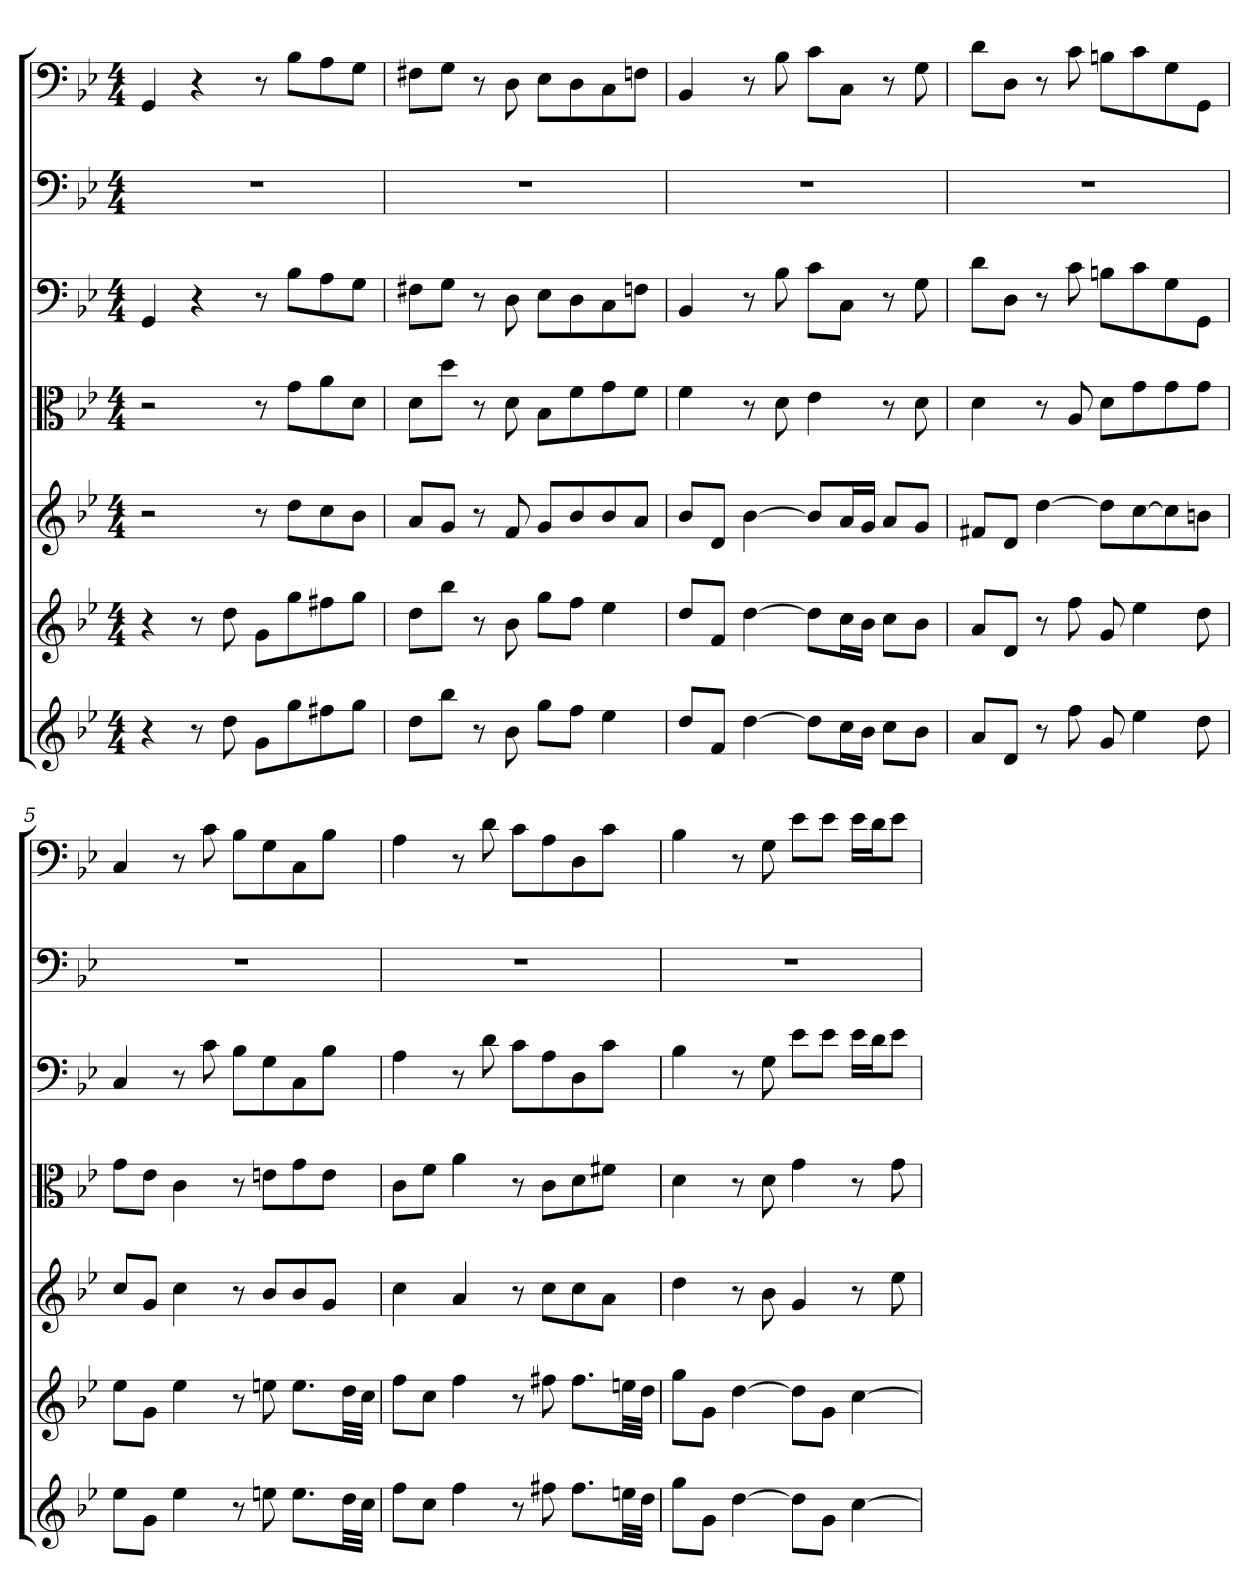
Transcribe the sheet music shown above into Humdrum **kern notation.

**kern	**kern	**kern	**kern	**kern	**kern	**kern
*part7	*part6	*part5	*part4	*part3	*part2	*part1
*staff7	*staff6	*staff5	*staff4	*staff3	*staff2	*staff1
*clefG2	*clefG2	*clefG2	*clefC3	*clefF4	*clefF4	*clefF4
*k[b-e-]	*k[b-e-]	*k[b-e-]	*k[b-e-]	*k[b-e-]	*k[b-e-]	*k[b-e-]
*g:	*g:	*g:	*g:	*g:	*g:	*g:
*M4/4	*M4/4	*M4/4	*M4/4	*M4/4	*M4/4	*M4/4
=1	=1	=1	=1	=1	=1	=1
4r	4r	2r	2r	4GG/	1r	4GG/
8r	8r	.	.	4r	.	4r
8dd\	8dd\	.	.	.	.	.
8g\L	8g\L	8r	8r	8r	.	8r
8gg\	8gg\	8dd\L	8g\L	8B-\L	.	8B-\L
8ff#X\	8ff#X\	8cc\	8a\	8A\	.	8A\
8gg\J	8gg\J	8b-\J	8d\J	8G\J	.	8G\J
=2	=2	=2	=2	=2	=2	=2
8dd\L	8dd\L	8a/L	8d\L	8F#X\L	1r	8F#X\L
8bb-\J	8bb-\J	8g/J	8dd\J	8G\J	.	8G\J
8r	8r	8r	8r	8r	.	8r
8b-\	8b-\	8f/	8d\	8D\	.	8D\
8gg\L	8gg\L	8g/L	8B-\L	8E-\L	.	8E-\L
8ff\J	8ff\J	8b-/	8f\	8D\	.	8D\
4ee-\	4ee-\	8b-/	8g\	8C\	.	8C\
.	.	8a/J	8f\J	8Fn\J	.	8Fn\J
=3	=3	=3	=3	=3	=3	=3
8dd/L	8dd/L	8b-/L	4f\	4BB-/	1r	4BB-/
8f/J	8f/J	8d/J	.	.	.	.
[4dd\	[4dd\	[4b-\	8r	8r	.	8r
.	.	.	8d\	8B-\	.	8B-\
8dd\L]	8dd\L]	8b-/L]	4e-\	8c\L	.	8c\L
16cc\L	16cc\L	16a/L	.	8C\J	.	8C\J
16b-\JJ	16b-\JJ	16g/JJ	.	.	.	.
8cc\L	8cc\L	8a/L	8r	8r	.	8r
8b-\J	8b-\J	8g/J	8d\	8G\	.	8G\
=4	=4	=4	=4	=4	=4	=4
8a/L	8a/L	8f#X/L	4d\	8d\L	1r	8d\L
8d/J	8d/J	8d/J	.	8D\J	.	8D\J
8r	8r	[4dd\	8r	8r	.	8r
8ff\	8ff\	.	8A/	8c\	.	8c\
8g/	8g/	8dd\L]	8d\L	8Bn\L	.	8Bn\L
4ee-\	4ee-\	[8cc\	8g\	8c\	.	8c\
.	.	8cc\]	8g\	8G\	.	8G\
8dd\	8dd\	8bn\J	8g\J	8GG\J	.	8GG\J
=5	=5	=5	=5	=5	=5	=5
8ee-\L	8ee-\L	8cc/L	8g\L	4C/	1r	4C/
8g\J	8g\J	8g/J	8e-\J	.	.	.
4ee-\	4ee-\	4cc\	4c\	8r	.	8r
.	.	.	.	8c\	.	8c\
8r	8r	8r	8r	8B-\L	.	8B-\L
8een\	8een\	8b-/L	8en\L	8G\	.	8G\
8.ee\L	8.ee\L	8b-/	8g\	8C\	.	8C\
.	.	8g/J	8e\J	8B-\J	.	8B-\J
32dd\LL	32dd\LL	.	.	.	.	.
32cc\JJJ	32cc\JJJ	.	.	.	.	.
=6	=6	=6	=6	=6	=6	=6
8ff\L	8ff\L	4cc\	8c\L	4A\	1r	4A\
8cc\J	8cc\J	.	8f\J	.	.	.
4ff\	4ff\	4a/	4a\	8r	.	8r
.	.	.	.	8d\	.	8d\
8r	8r	8r	8r	8c\L	.	8c\L
8ff#X\	8ff#X\	8cc\L	8c\L	8A\	.	8A\
8.ff#\L	8.ff#\L	8cc\	8d\	8D\	.	8D\
.	.	8a\J	8f#X\J	8c\J	.	8c\J
32een\LL	32een\LL	.	.	.	.	.
32dd\JJJ	32dd\JJJ	.	.	.	.	.
=7	=7	=7	=7	=7	=7	=7
8gg\L	8gg\L	4dd\	4d\	4B-\	1r	4B-\
8g\J	8g\J	.	.	.	.	.
[4dd\	[4dd\	8r	8r	8r	.	8r
.	.	8b-\	8d\	8G\	.	8G\
8dd\L]	8dd\L]	4g/	4g\	8e-\L	.	8e-\L
8g\J	8g\J	.	.	8e-\J	.	8e-\J
[4cc\	[4cc\	8r	8r	16e-\LL	.	16e-\LL
.	.	.	.	16d\J	.	16d\J
.	.	8ee-\	8g\	8e-\J	.	8e-\J
=	=	=	=	=	=	=
*-	*-	*-	*-	*-	*-	*-
